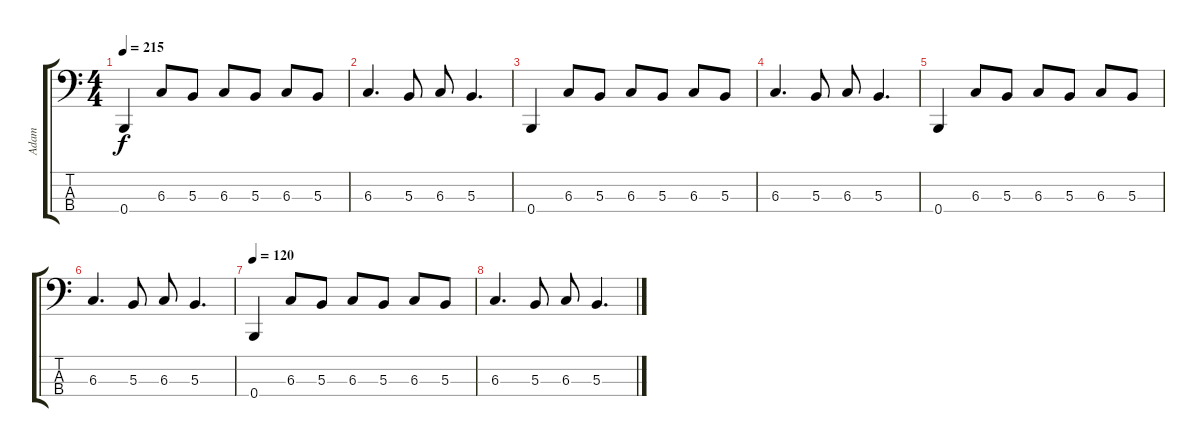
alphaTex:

\track ("Adam" "Adam") {instrument electricbasspick}
\staff {score tabs}
\tuning (E2 B1 Gb1 B0) {hide}
\ts (4 4)
\tempo 215
\clef f4
\ks c
0.4.4{dy f} 6.3.8 5.3.8 6.3.8 5.3.8 6.3.8 5.3.8 |
6.3.4{d} 5.3.8 6.3.8 5.3.4{d} |
0.4.4 6.3.8 5.3.8 6.3.8 5.3.8 6.3.8 5.3.8 |
6.3.4{d} 5.3.8 6.3.8 5.3.4{d} |
0.4.4 6.3.8 5.3.8 6.3.8 5.3.8 6.3.8 5.3.8 |
6.3.4{d} 5.3.8 6.3.8 5.3.4{d} |
\tempo 120
0.4.4 6.3.8 5.3.8 6.3.8 5.3.8 6.3.8 5.3.8 |
6.3.4{d} 5.3.8 6.3.8 5.3.4{d}
